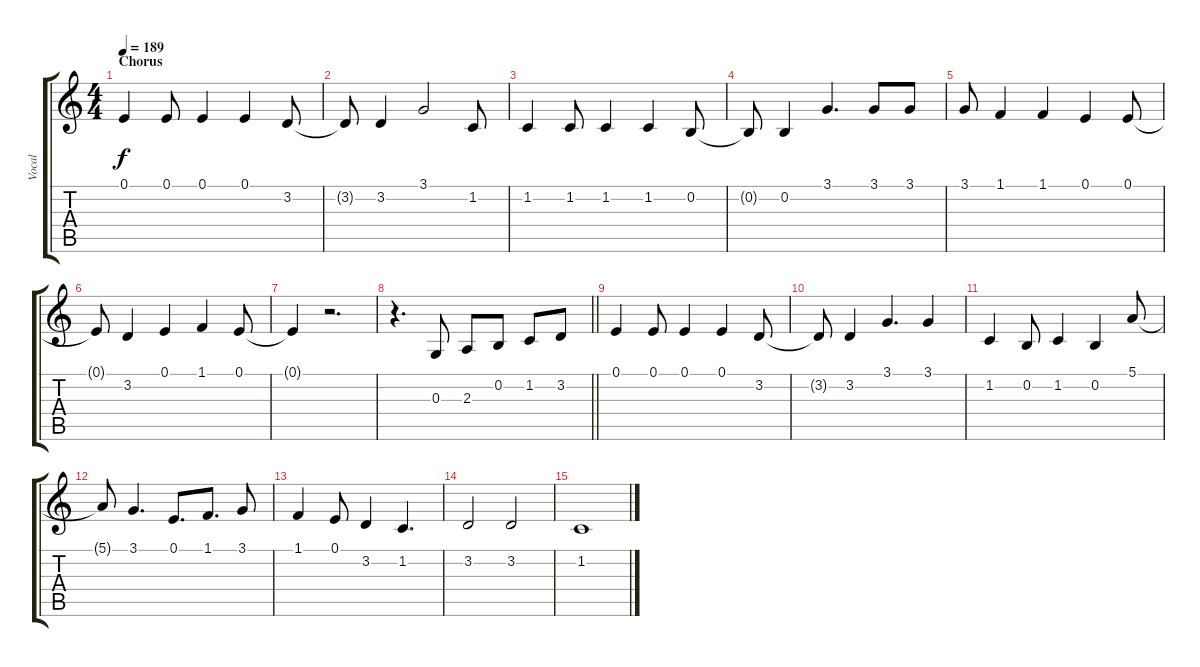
\track ("Vocal" "Vocal") {instrument lead2sawtooth}
\staff {score tabs}
\tuning (E4 B3 G3 D3 A2 E2) {hide}
\ts (4 4)
\section ("" "Chorus")
\tempo 189
\clef g2
\ks c
0.1.4{dy f} 0.1.8 0.1.4 0.1.4 3.2.8 |
3.2{t}.8 3.2.4 3.1.2 1.2.8 |
1.2.4 1.2.8 1.2.4 1.2.4 0.2.8 |
0.2{t}.8 0.2.4 3.1.4{d} 3.1.8 3.1.8 |
3.1.8 1.1.4 1.1.4 0.1.4 0.1.8 |
0.1{t}.8 3.2.4 0.1.4 1.1.4 0.1.8 |
0.1{t}.4 r.2{d} |
\barLineRight lightlight
r.4{d} 0.3.8 2.3.8 0.2.8 1.2.8 3.2.8 |
0.1.4 0.1.8 0.1.4 0.1.4 3.2.8 |
3.2{t}.8 3.2.4 3.1.4{d} 3.1.4 |
1.2.4 0.2.8 1.2.4 0.2.4 5.1.8 |
5.1{t}.8 3.1.4{d} 0.1.8{d} 1.1.8{d} 3.1.8 |
1.1.4 0.1.8 3.2.4 1.2.4{d} |
3.2.2 3.2.2 |
1.2.1
